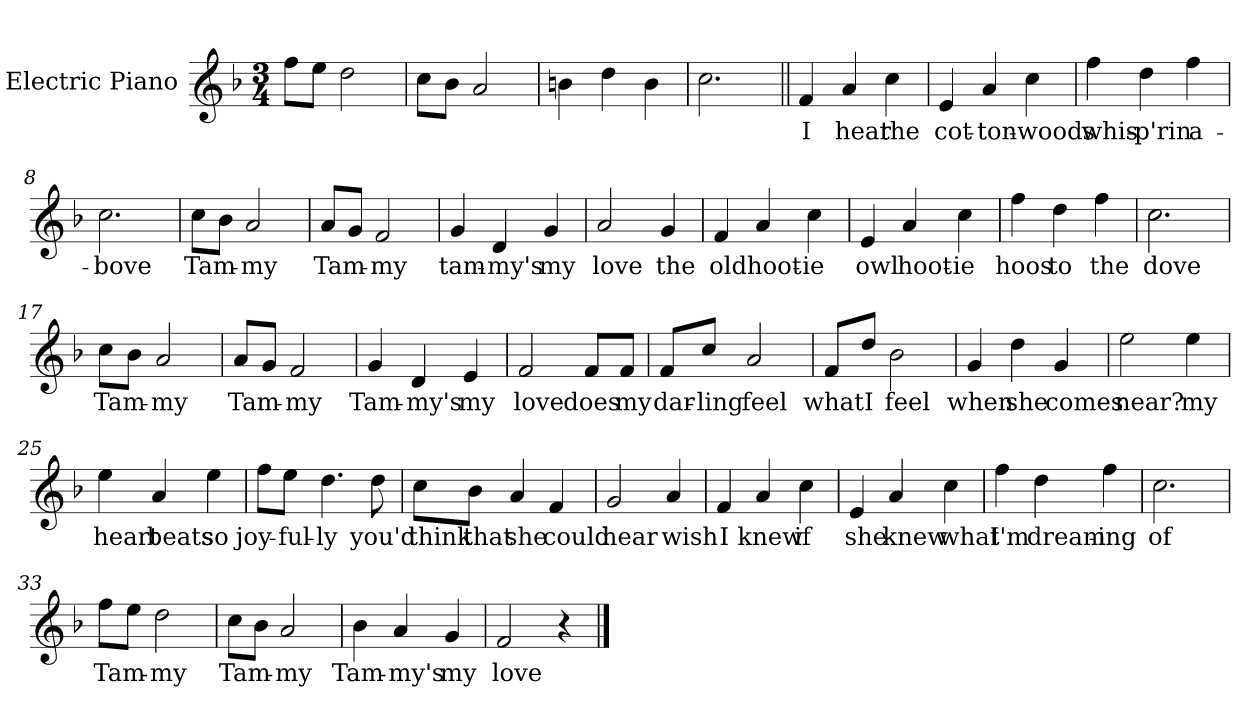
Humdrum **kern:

**kern	**text
*part1	*part1
*staff1	*staff1
*I"Electric Piano	*
*I'E.Pno	*
*clefG2	*
*k[b-]	*
*F:	*
*M3/4	*
=1	=1
8ff\L	.
8ee\J	.
2dd\	.
=2	=2
8cc\L	.
8b-\J	.
2a/	.
=3	=3
4bn\	.
4dd\	.
4b\	.
=4	=4
2.cc\	.
!!LO:LB:g=z
=5||	=5||
4f/	I
4a/	hear
4cc\	the
=6	=6
4e/	cot-
4a/	-ton-
4cc\	-woods
=7	=7
4ff\	whis-
4dd\	-p'rin
4ff\	a-
=8	=8
2.cc\	-bove
!!LO:LB:g=z
=9	=9
8cc\L	Tam-
8b-\J	.
2a/	my
=10	=10
8a/L	Tam-
8g/J	.
2f/	my
=11	=11
4g/	tam-
4d/	-my's
4g/	my
=12	=12
2a/	love
4g/	the
!!LO:LB:g=z
=13	=13
4f/	old
4a/	hoot-
4cc\	-ie
=14	=14
4e/	owl
4a/	hoot-
4cc\	-ie
=15	=15
4ff\	hoos
4dd\	to
4ff\	the
=16	=16
2.cc\	dove
!!LO:LB:g=z
=17	=17
8cc\L	Tam-
8b-\J	.
2a/	my
=18	=18
8a/L	Tam-
8g/J	.
2f/	my
=19	=19
4g/	Tam-
4d/	-my's
4e/	my
=20	=20
2f/	love
8f/L	does
8f/J	my
!!LO:LB:g=z
=21	=21
8f/L	dar-
8cc/J	-ling
2a/	feel
=22	=22
8f/L	what
8dd/J	I
2b-\	feel
=23	=23
4g/	when
4dd\	she
4g/	comes
=24	=24
2ee\	near?
4ee\	my
!!LO:LB:g=z
=25	=25
4ee\	heart
4a/	beats
4ee\	so
=26	=26
8ff\L	joy-
8ee\J	-ful-
4.dd\	-ly
8dd\	you'd
=27	=27
8cc\L	think
8b-\J	that
4a/	she
4f/	could
=28	=28
2g/	hear
4a/	wish
!!LO:LB:g=z
=29	=29
4f/	I
4a/	knew
4cc\	if
=30	=30
4e/	she
4a/	knew
4cc\	what
=31	=31
4ff\	I'm
4dd\	dream-
4ff\	-ing
=32	=32
2.cc\	of
!!LO:LB:g=z
=33	=33
8ff\L	Tam-
8ee\J	.
2dd\	my
=34	=34
8cc\L	Tam-
8b-\J	.
2a/	my
=35	=35
4b-\	Tam-
4a/	-my's
4g/	my
=36	=36
2f/	love
4r	.
==	==
*-	*-
